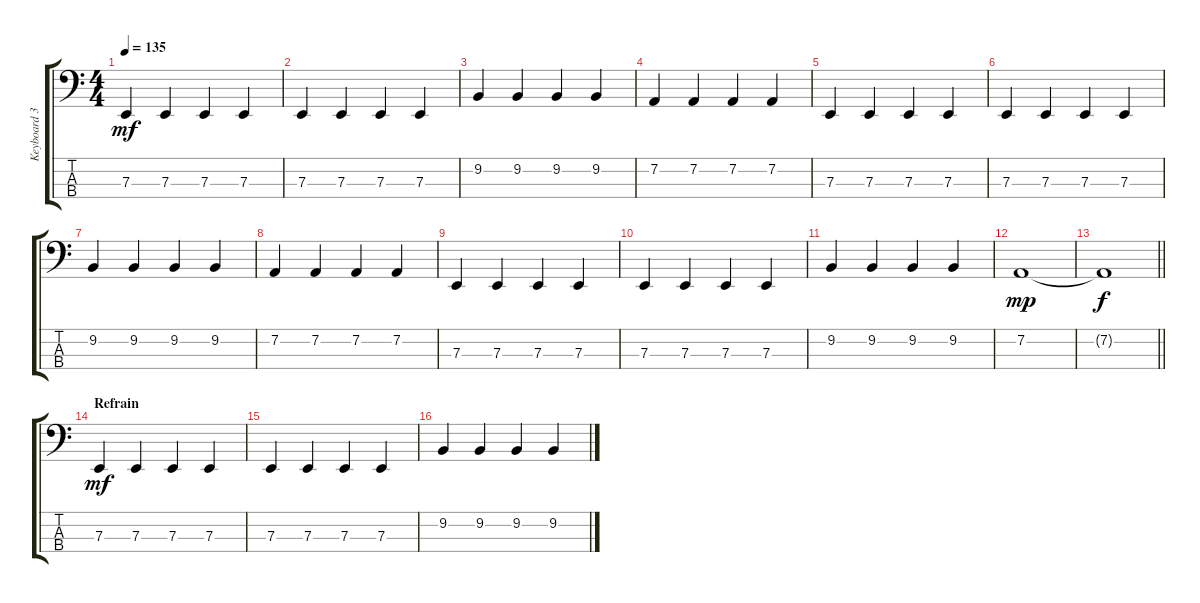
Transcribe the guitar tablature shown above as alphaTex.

\track ("Keyboard 3" "Keyboard 3") {instrument lead2sawtooth}
\staff {score tabs}
\tuning (G2 D2 A1 E1) {hide}
\ts (4 4)
\tempo 135
\clef f4
\ks c
7.3.4{dy mf} 7.3.4 7.3.4 7.3.4 |
7.3.4 7.3.4 7.3.4 7.3.4 |
9.2.4 9.2.4 9.2.4 9.2.4 |
7.2.4 7.2.4 7.2.4 7.2.4 |
7.3.4 7.3.4 7.3.4 7.3.4 |
7.3.4 7.3.4 7.3.4 7.3.4 |
9.2.4 9.2.4 9.2.4 9.2.4 |
7.2.4 7.2.4 7.2.4 7.2.4 |
7.3.4 7.3.4 7.3.4 7.3.4 |
7.3.4 7.3.4 7.3.4 7.3.4 |
9.2.4 9.2.4 9.2.4 9.2.4 |
7.2.1{dy mp} |
\barLineRight lightlight
7.2{t}.1{dy f} |
\section ("" "Refrain")
7.3.4{dy mf} 7.3.4 7.3.4 7.3.4 |
7.3.4 7.3.4 7.3.4 7.3.4 |
9.2.4 9.2.4 9.2.4 9.2.4
